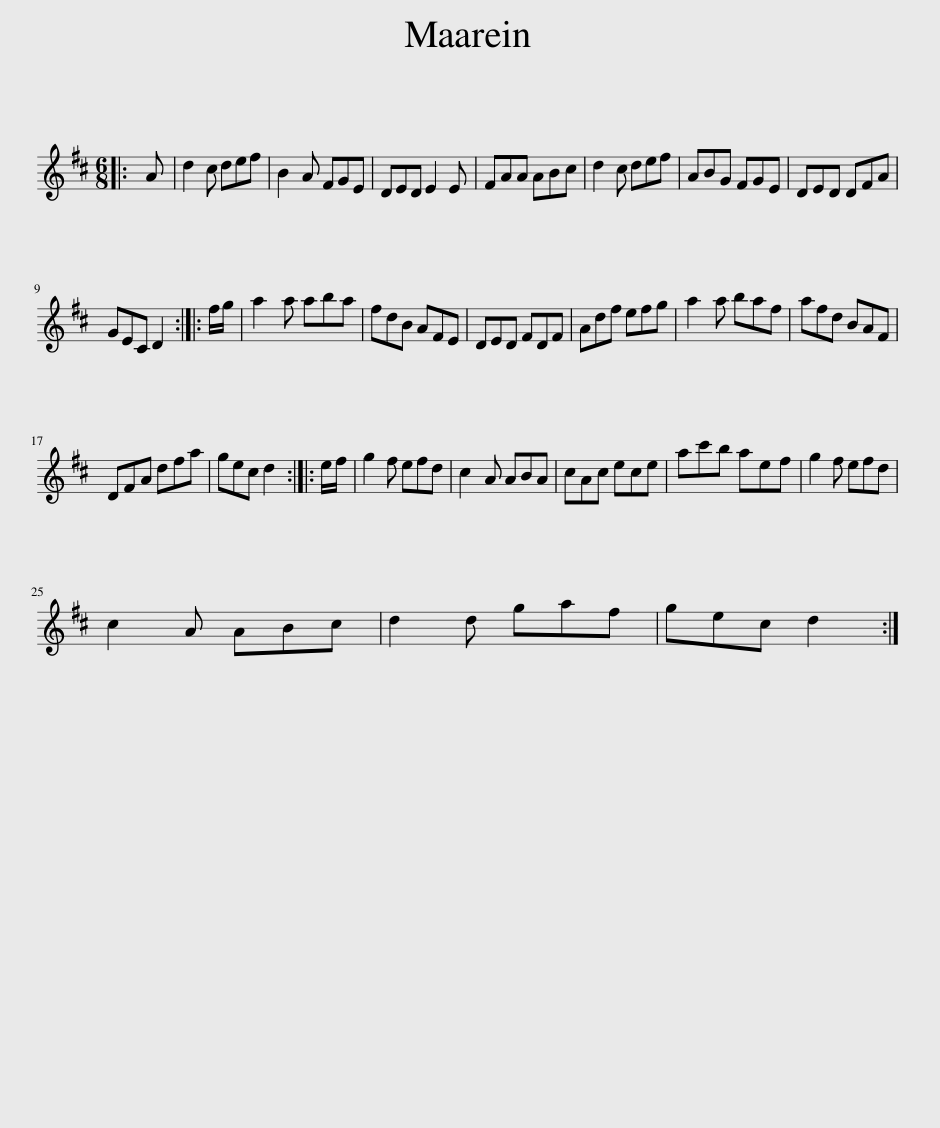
X:1
L:1/8
M:6/8
I:linebreak $
K:D
V:1 treble
V:1
|: A | d2 c def | B2 A FGE | DED E2 E | FAA ABc | %5
 d2 c def | ABG FGE | DED DFA |$ GEC D2 :: f/g/ | %10
 a2 a aba | fdB AFE | DED FDF | Adf efg | a2 a baf | %15
 afd BAF |$ DFA dfa | gec d2 :: e/f/ | g2 f efd | %20
 c2 A ABA | cAc ece | ac'b aef | g2 f efd |$ c2 A ABc | %25
 d2 d gaf | gec d2 :| %27
